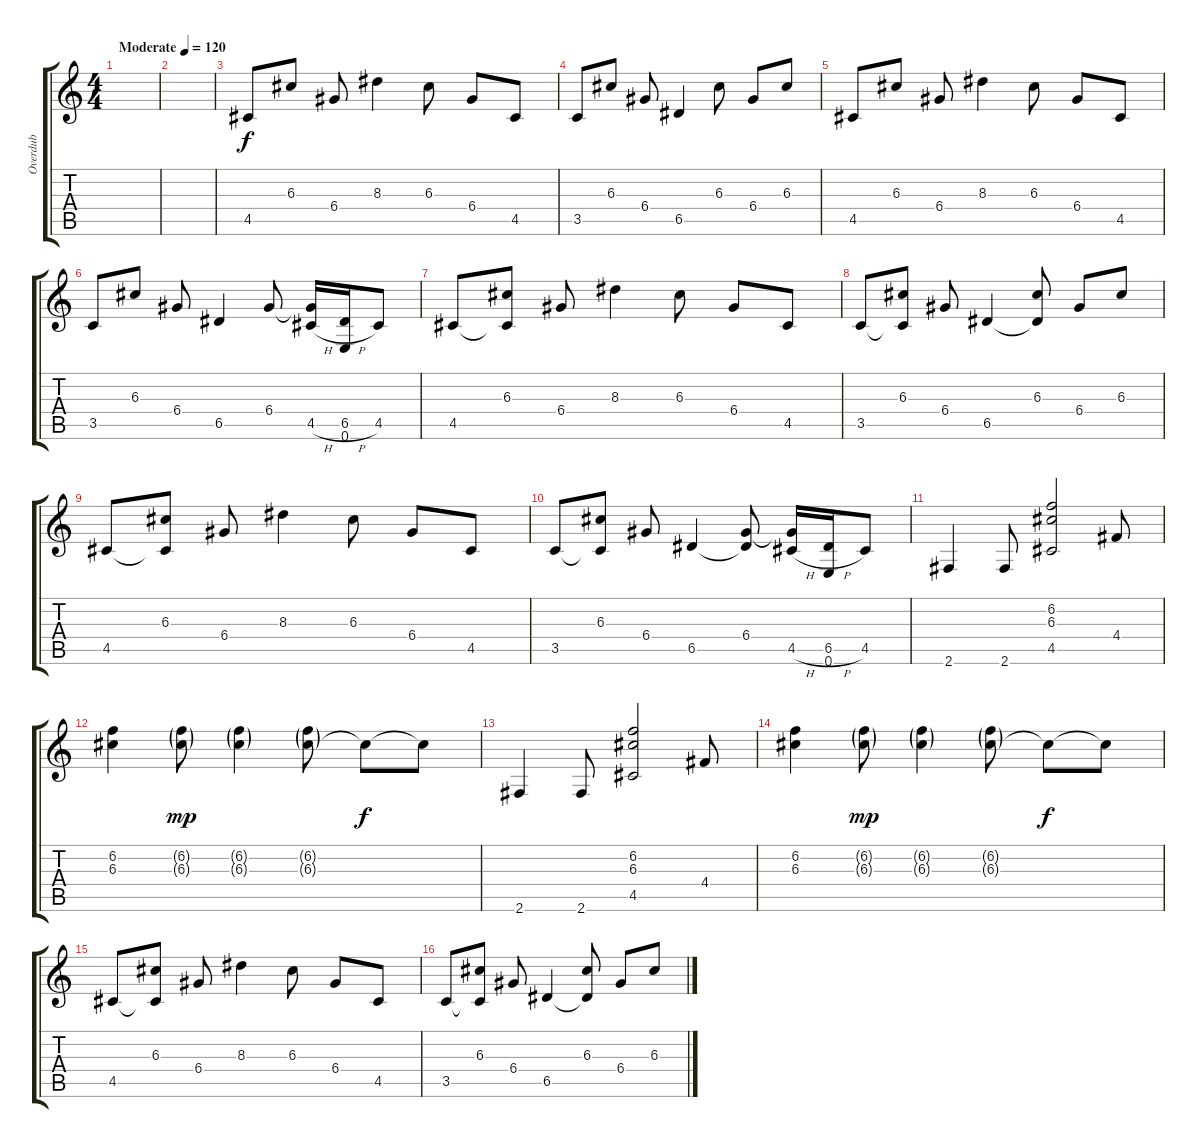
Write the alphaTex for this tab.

\track ("Overdub" "Overdub") {instrument distortionguitar}
\staff {score tabs}
\tuning (E4 B3 G3 D3 A2 E2) {hide}
\ts (4 4)
\tempo (120 "Moderate")
\clef g2
\ks c
|
|
4.5.8 6.3.8 6.4.8 8.3.4 6.3.8 6.4.8 4.5.8 |
3.5.8 6.3.8 6.4.8 6.5.4 6.3.8 6.4.8 6.3.8 |
4.5.8 6.3.8 6.4.8 8.3.4 6.3.8 6.4.8 4.5.8 |
3.5.8 6.3.8 6.4.8 6.5.4 6.4.8 (6.4{t} 4.5{h}).16 (6.5{h} 0.6).16 4.5.8 |
4.5.8 (6.3 4.5{t}).8 6.4.8 8.3.4 6.3.8 6.4.8 4.5.8 |
3.5.8 (6.3 3.5{t}).8 6.4.8 6.5.4 (6.3 6.5{t}).8 6.4.8 6.3.8 |
4.5.8 (6.3 4.5{t}).8 6.4.8 8.3.4 6.3.8 6.4.8 4.5.8 |
3.5.8 (6.3 3.5{t}).8 6.4.8 6.5.4 (6.4 6.5{t}).8 (6.4{t} 4.5{h}).16 (6.5{h} 0.6).16 4.5.8 |
2.6.4 2.6.8 (6.2 6.3 4.5).2 4.4.8 |
(6.2 6.3).4 (6.2{g} 6.3{g}).8{dy mp} (6.2{g} 6.3{g}).4 (6.2{g} 6.3{g}).8 6.3{t}.8{dy f} 6.3{t}.8 |
2.6.4 2.6.8 (6.2 6.3 4.5).2 4.4.8 |
(6.2 6.3).4 (6.2{g} 6.3{g}).8{dy mp} (6.2{g} 6.3{g}).4 (6.2{g} 6.3{g}).8 6.3{t}.8{dy f} 6.3{t}.8 |
4.5.8 (6.3 4.5{t}).8 6.4.8 8.3.4 6.3.8 6.4.8 4.5.8 |
3.5.8 (6.3 3.5{t}).8 6.4.8 6.5.4 (6.3 6.5{t}).8 6.4.8 6.3.8
